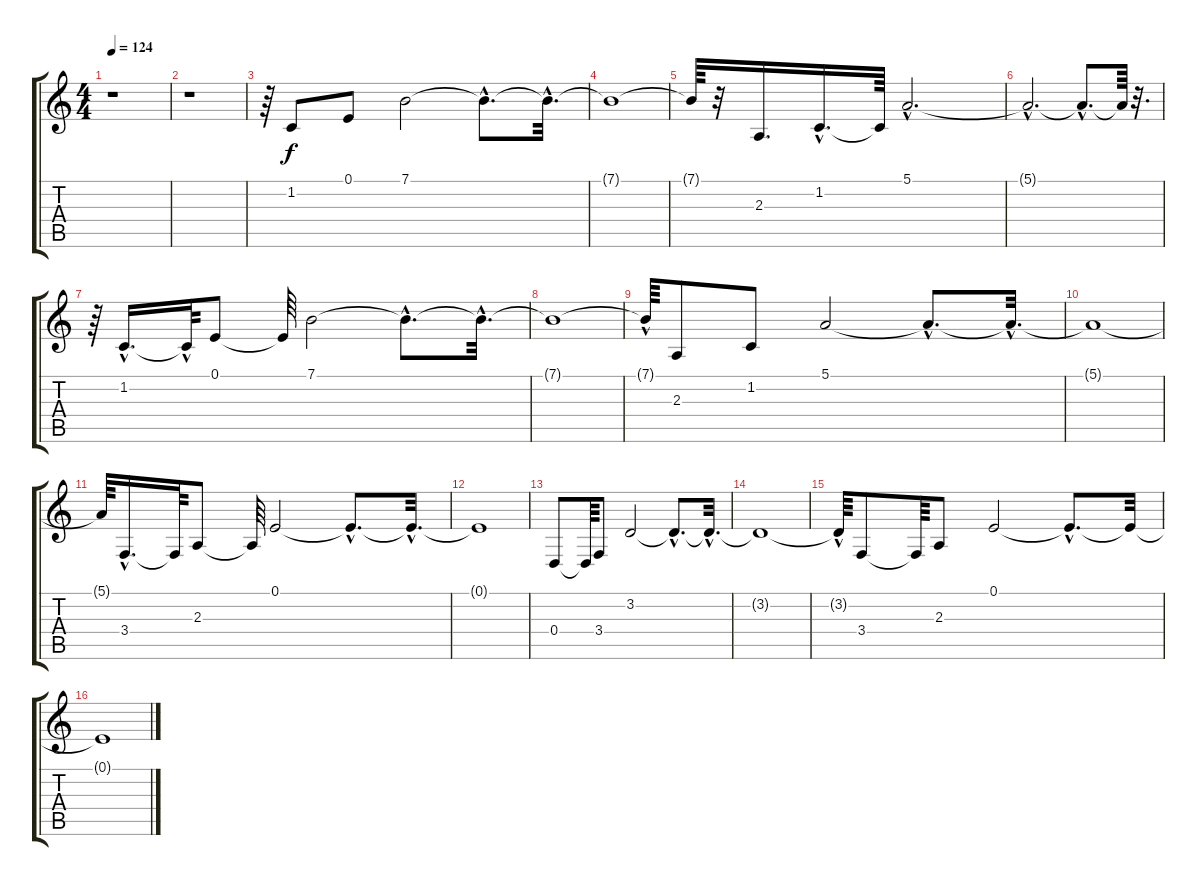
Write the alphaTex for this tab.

\track "" {instrument brightacousticpiano}
\staff {score tabs}
\tuning (E4 B3 G3 D3 A2 E2) {hide}
\ts (4 4)
\tempo 124
\clef g2
\ks c
r.1{dy f instrument brightacousticpiano} |
r.1 |
r.64 1.2.8 0.1.8 7.1.2 7.1{hac t}.8{d} 7.1{hac t}.32{d} |
7.1{t}.1 |
7.1{t}.64 r.32 2.3.16{d} 1.2{hac}.16{d} 1.2{t}.64 5.1{hac}.2{d} |
5.1{hac t}.2{d} 5.1{hac t}.8{d} 5.1{t}.64 r.32{d} |
r.64 1.2{hac}.16{d} 1.2{hac t}.64 0.1.8 0.1{t}.64 7.1.2 7.1{hac t}.8{d} 7.1{hac t}.32{d} |
7.1{t}.1 |
7.1{hac t}.64 2.3.8 1.2.8 5.1.2 5.1{hac t}.8{d} 5.1{hac t}.32{d} |
5.1{t}.1 |
5.1{t}.64 3.4{hac}.16{d} 3.4{t}.64 2.3.8 2.3{t}.64 0.1.2 0.1{hac t}.8{d} 0.1{hac t}.32{d} |
0.1{t}.1 |
0.4.8 0.4{t}.64 3.4.8 3.2.2 3.2{hac t}.8{d} 3.2{hac t}.32{d} |
3.2{t}.1 |
3.2{hac t}.64 3.4.8 3.4{t}.64 2.3.8 0.1.2 0.1{hac t}.8{d} 0.1{t}.32 |
0.1{t}.1
